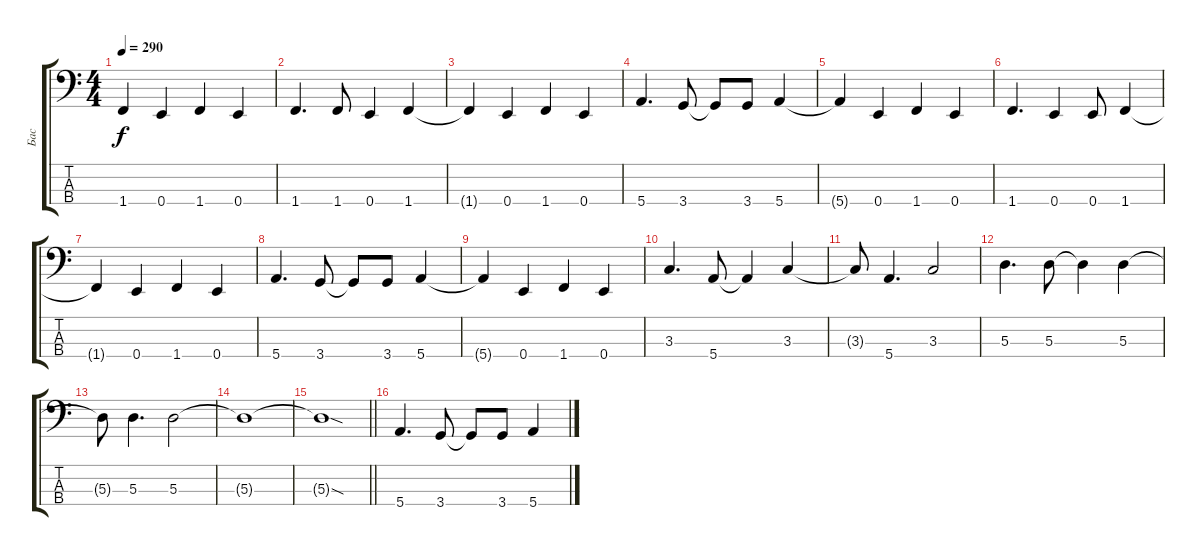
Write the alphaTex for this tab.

\track ("Бас" "Бас") {instrument electricbassfinger}
\staff {score tabs}
\tuning (G2 D2 A1 E1) {hide}
\ts (4 4)
\tempo 290
\clef f4
\ks c
1.4{t}.4{dy f} 0.4.4 1.4.4 0.4.4 |
1.4.4{d} 1.4.8 0.4.4 1.4.4 |
1.4{t}.4 0.4.4 1.4.4 0.4.4 |
5.4.4{d} 3.4.8 3.4{t}.8 3.4.8 5.4.4 |
5.4{t}.4 0.4.4 1.4.4 0.4.4 |
1.4.4{d} 0.4.4 0.4.8 1.4.4 |
1.4{t}.4 0.4.4 1.4.4 0.4.4 |
5.4.4{d} 3.4.8 3.4{t}.8 3.4.8 5.4.4 |
5.4{t}.4 0.4.4 1.4.4 0.4.4 |
3.3.4{d} 5.4.8 5.4{t}.4 3.3.4 |
3.3{t}.8 5.4.4{d} 3.3.2 |
5.3.4{d} 5.3.8 5.3{t}.4 5.3.4 |
5.3{t}.8 5.3.4{d} 5.3.2 |
5.3{t}.1 |
\barLineRight lightlight
5.3{sod t}.1 |
5.4.4{d} 3.4.8 3.4{t}.8 3.4.8 5.4.4
